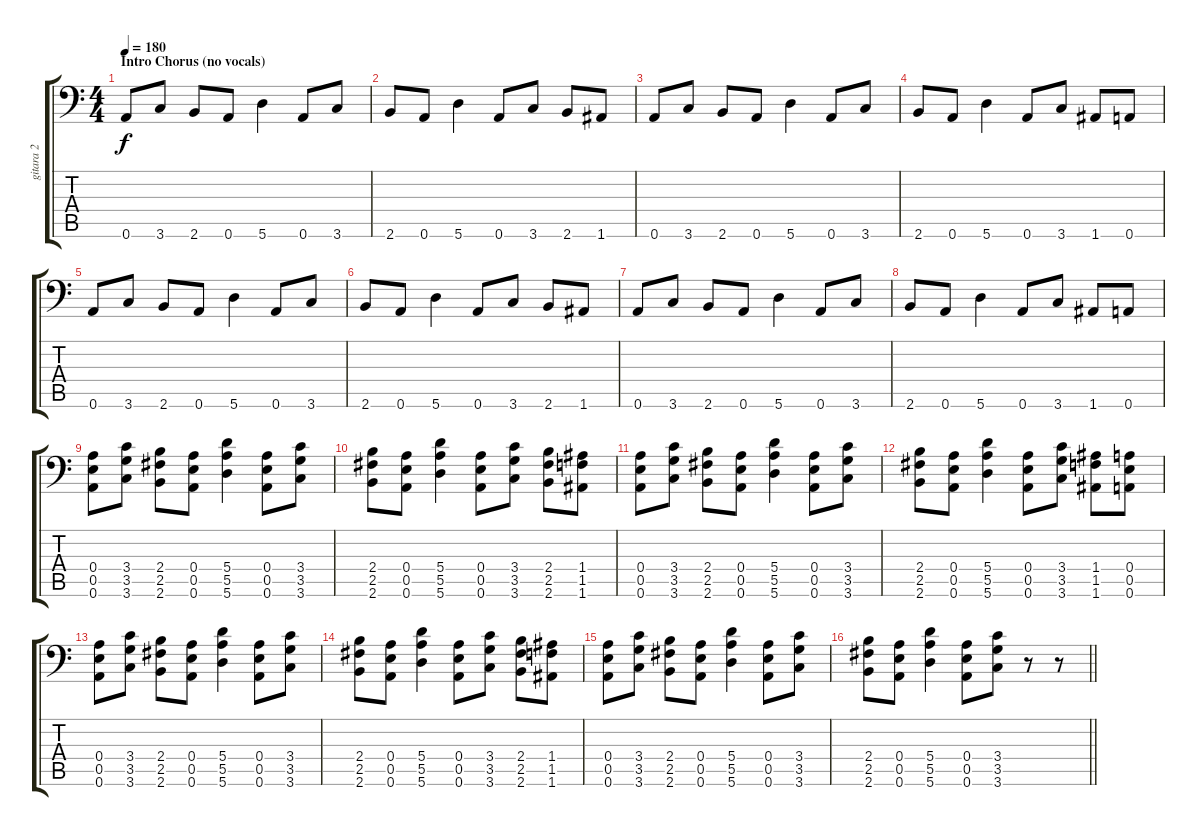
\track ("gitara 2" "gitara 2") {instrument distortionguitar}
\staff {score tabs}
\tuning (B3 Gb3 D3 A2 E2 A1) {hide}
\ts (4 4)
\section ("" "Intro Chorus (no vocals)")
\tempo 180
\clef f4
\ks c
0.6.8{dy f} 3.6.8 2.6.8 0.6.8 5.6.4 0.6.8 3.6.8 |
2.6.8 0.6.8 5.6.4 0.6.8 3.6.8 2.6.8 1.6.8 |
0.6.8 3.6.8 2.6.8 0.6.8 5.6.4 0.6.8 3.6.8 |
2.6.8 0.6.8 5.6.4 0.6.8 3.6.8 1.6.8 0.6.8 |
0.6.8 3.6.8 2.6.8 0.6.8 5.6.4 0.6.8 3.6.8 |
2.6.8 0.6.8 5.6.4 0.6.8 3.6.8 2.6.8 1.6.8 |
0.6.8 3.6.8 2.6.8 0.6.8 5.6.4 0.6.8 3.6.8 |
2.6.8 0.6.8 5.6.4 0.6.8 3.6.8 1.6.8 0.6.8 |
(0.4 0.5 0.6).8 (3.4 3.5 3.6).8 (2.4 2.5 2.6).8 (0.4 0.5 0.6).8 (5.4 5.5 5.6).4 (0.4 0.5 0.6).8 (3.4 3.5 3.6).8 |
(2.4 2.5 2.6).8 (0.4 0.5 0.6).8 (5.4 5.5 5.6).4 (0.4 0.5 0.6).8 (3.4 3.5 3.6).8 (2.4 2.5 2.6).8 (1.4 1.5 1.6).8 |
(0.4 0.5 0.6).8 (3.4 3.5 3.6).8 (2.4 2.5 2.6).8 (0.4 0.5 0.6).8 (5.4 5.5 5.6).4 (0.4 0.5 0.6).8 (3.4 3.5 3.6).8 |
(2.4 2.5 2.6).8 (0.4 0.5 0.6).8 (5.4 5.5 5.6).4 (0.4 0.5 0.6).8 (3.4 3.5 3.6).8 (1.4 1.5 1.6).8 (0.4 0.5 0.6).8 |
(0.4 0.5 0.6).8 (3.4 3.5 3.6).8 (2.4 2.5 2.6).8 (0.4 0.5 0.6).8 (5.4 5.5 5.6).4 (0.4 0.5 0.6).8 (3.4 3.5 3.6).8 |
(2.4 2.5 2.6).8 (0.4 0.5 0.6).8 (5.4 5.5 5.6).4 (0.4 0.5 0.6).8 (3.4 3.5 3.6).8 (2.4 2.5 2.6).8 (1.4 1.5 1.6).8 |
(0.4 0.5 0.6).8 (3.4 3.5 3.6).8 (2.4 2.5 2.6).8 (0.4 0.5 0.6).8 (5.4 5.5 5.6).4 (0.4 0.5 0.6).8 (3.4 3.5 3.6).8 |
\barLineRight lightlight
(2.4 2.5 2.6).8 (0.4 0.5 0.6).8 (5.4 5.5 5.6).4 (0.4 0.5 0.6).8 (3.4 3.5 3.6).8 r.8 r.8
